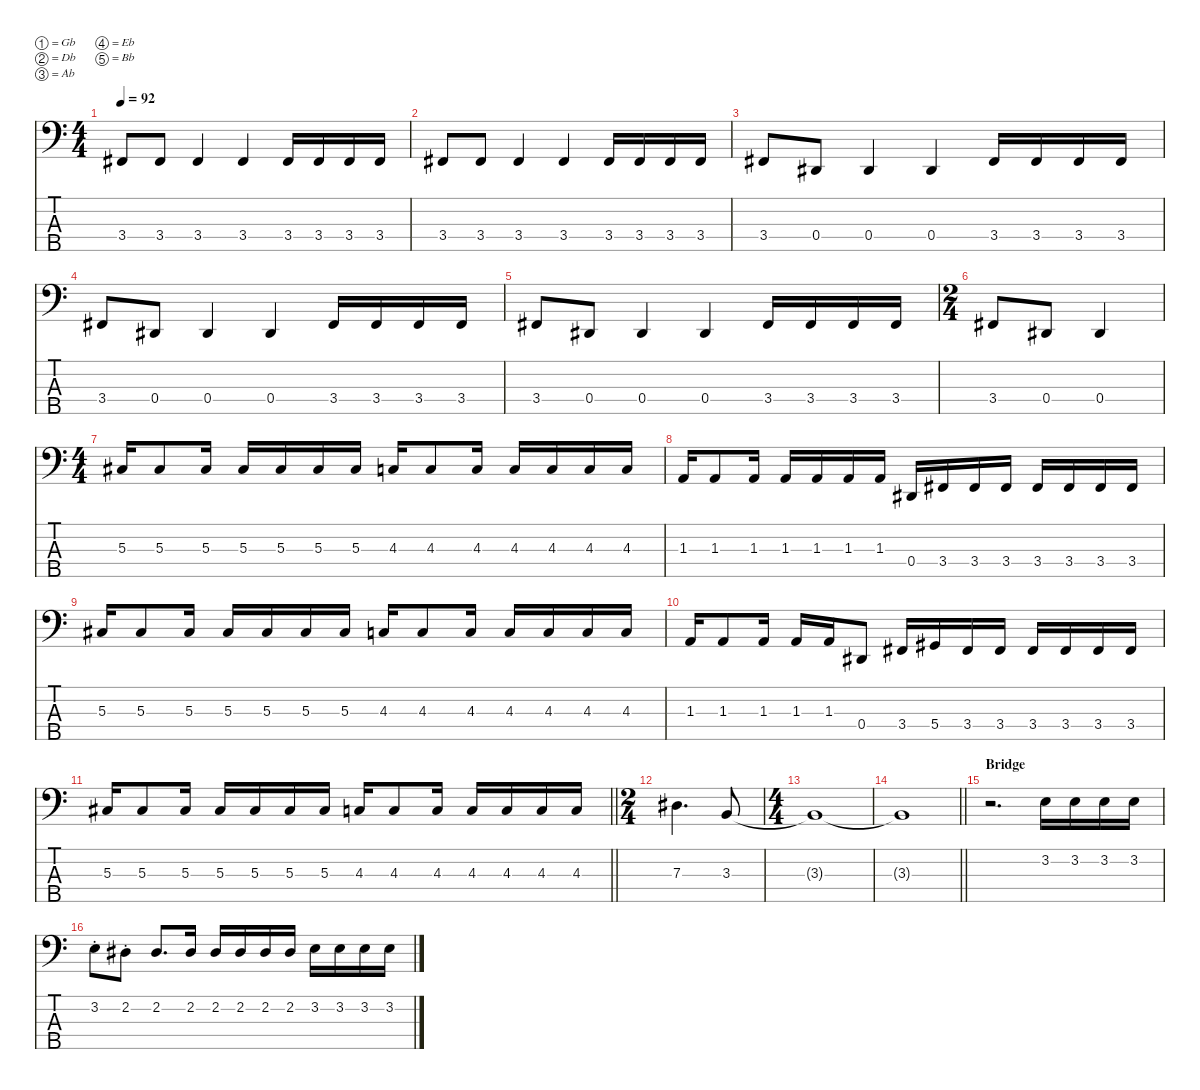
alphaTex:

\defaultSystemsLayout 4
\hideDynamics
\bracketExtendMode nobrackets
\singleTrackTrackNamePolicy hidden
\multiTrackTrackNamePolicy hidden
\otherSystemsTrackNameOrientation horizontal
\track ("Jason" "el.bs.") {instrument electricbassfinger}
\staff {score tabs}
\tuning (Gb2 Db2 Ab1 Eb1 Bb0)
\ts (4 4)
\tempo 92
\clef f4
\ks c
3.4{acc #}.8{dy f beam Up} 3.4{acc #}.8{beam Up} 3.4{acc #}.4{beam Up} 3.4{acc #}.4{beam Up} 3.4{acc #}.16{beam Up} 3.4{acc #}.16{beam Up} 3.4{acc #}.16{beam Up} 3.4{acc #}.16{beam Up} |
3.4{acc #}.8{beam Up} 3.4{acc #}.8{beam Up} 3.4{acc #}.4{beam Up} 3.4{acc #}.4{beam Up} 3.4{acc #}.16{beam Up} 3.4{acc #}.16{beam Up} 3.4{acc #}.16{beam Up} 3.4{acc #}.16{beam Up} |
3.4{acc #}.8{beam Up} 0.4{acc #}.8{beam Up} 0.4{acc #}.4{beam Up} 0.4{acc #}.4{beam Up} 3.4{acc #}.16{beam Up} 3.4{acc #}.16{beam Up} 3.4{acc #}.16{beam Up} 3.4{acc #}.16{beam Up} |
3.4{acc #}.8{beam Up} 0.4{acc #}.8{beam Up} 0.4{acc #}.4{beam Up} 0.4{acc #}.4{beam Up} 3.4{acc #}.16{beam Up} 3.4{acc #}.16{beam Up} 3.4{acc #}.16{beam Up} 3.4{acc #}.16{beam Up} |
3.4{acc #}.8{beam Up} 0.4{acc #}.8{beam Up} 0.4{acc #}.4{beam Up} 0.4{acc #}.4{beam Up} 3.4{acc #}.16{beam Up} 3.4{acc #}.16{beam Up} 3.4{acc #}.16{beam Up} 3.4{acc #}.16{beam Up} |
\ts (2 4)
\beaming (8 2 2)
3.4{acc #}.8{beam Up} 0.4{acc #}.8{beam Up} 0.4{acc #}.4{beam Up} |
\ts (4 4)
\beaming (8 2 2 2 2)
5.3{acc #}.16{beam Up} 5.3{acc #}.8{beam Up} 5.3{acc #}.16{beam Up} 5.3{acc #}.16{beam Up} 5.3{acc #}.16{beam Up} 5.3{acc #}.16{beam Up} 5.3{acc #}.16{beam Up} 4.3.16{beam Up} 4.3.8{beam Up} 4.3.16{beam Up} 4.3.16{beam Up} 4.3.16{beam Up} 4.3.16{beam Up} 4.3.16{beam Up} |
1.3.16{beam Up} 1.3.8{beam Up} 1.3.16{beam Up} 1.3.16{beam Up} 1.3.16{beam Up} 1.3.16{beam Up} 1.3.16{beam Up} 0.4{acc #}.16{beam Up} 3.4{acc #}.16{beam Up} 3.4{acc #}.16{beam Up} 3.4{acc #}.16{beam Up} 3.4{acc #}.16{beam Up} 3.4{acc #}.16{beam Up} 3.4{acc #}.16{beam Up} 3.4{acc #}.16{beam Up} |
5.3{acc #}.16{beam Up} 5.3{acc #}.8{beam Up} 5.3{acc #}.16{beam Up} 5.3{acc #}.16{beam Up} 5.3{acc #}.16{beam Up} 5.3{acc #}.16{beam Up} 5.3{acc #}.16{beam Up} 4.3.16{beam Up} 4.3.8{beam Up} 4.3.16{beam Up} 4.3.16{beam Up} 4.3.16{beam Up} 4.3.16{beam Up} 4.3.16{beam Up} |
1.3.16{beam Up} 1.3.8{beam Up} 1.3.16{beam Up} 1.3.16{beam Up} 1.3.16{beam Up} 0.4{acc #}.8{beam Up} 3.4{acc #}.16{beam Up} 5.4{acc #}.16{beam Up} 3.4{acc #}.16{beam Up} 3.4{acc #}.16{beam Up} 3.4{acc #}.16{beam Up} 3.4{acc #}.16{beam Up} 3.4{acc #}.16{beam Up} 3.4{acc #}.16{beam Up} |
\barLineRight lightlight
5.3{acc #}.16{beam Up} 5.3{acc #}.8{beam Up} 5.3{acc #}.16{beam Up} 5.3{acc #}.16{beam Up} 5.3{acc #}.16{beam Up} 5.3{acc #}.16{beam Up} 5.3{acc #}.16{beam Up} 4.3.16{beam Up} 4.3.8{beam Up} 4.3.16{beam Up} 4.3.16{beam Up} 4.3.16{beam Up} 4.3.16{beam Up} 4.3.16{beam Up} |
\ts (2 4)
\beaming (8 2 2)
\section ("" "")
7.3{acc #}.4{d beam Down} 3.3.8{beam Up} |
\ts (4 4)
\beaming (8 2 2 2 2)
3.3{t}.1{beam Up} |
\barLineRight lightlight
3.3{t}.1{beam Up} |
\section ("" "Bridge")
r.2{d beam Down} 3.2.16{beam Down} 3.2.16{beam Down} 3.2.16{beam Down} 3.2.16{beam Down} |
3.2{st}.8{beam Down} 2.2{st acc #}.8{beam Down} 2.2{acc #}.8{d beam Up} 2.2{acc #}.16{beam Up} 2.2{acc #}.16{beam Up} 2.2{acc #}.16{beam Up} 2.2{acc #}.16{beam Up} 2.2{acc #}.16{beam Up} 3.2.16{beam Down} 3.2.16{beam Down} 3.2.16{beam Down} 3.2.16{beam Down}
